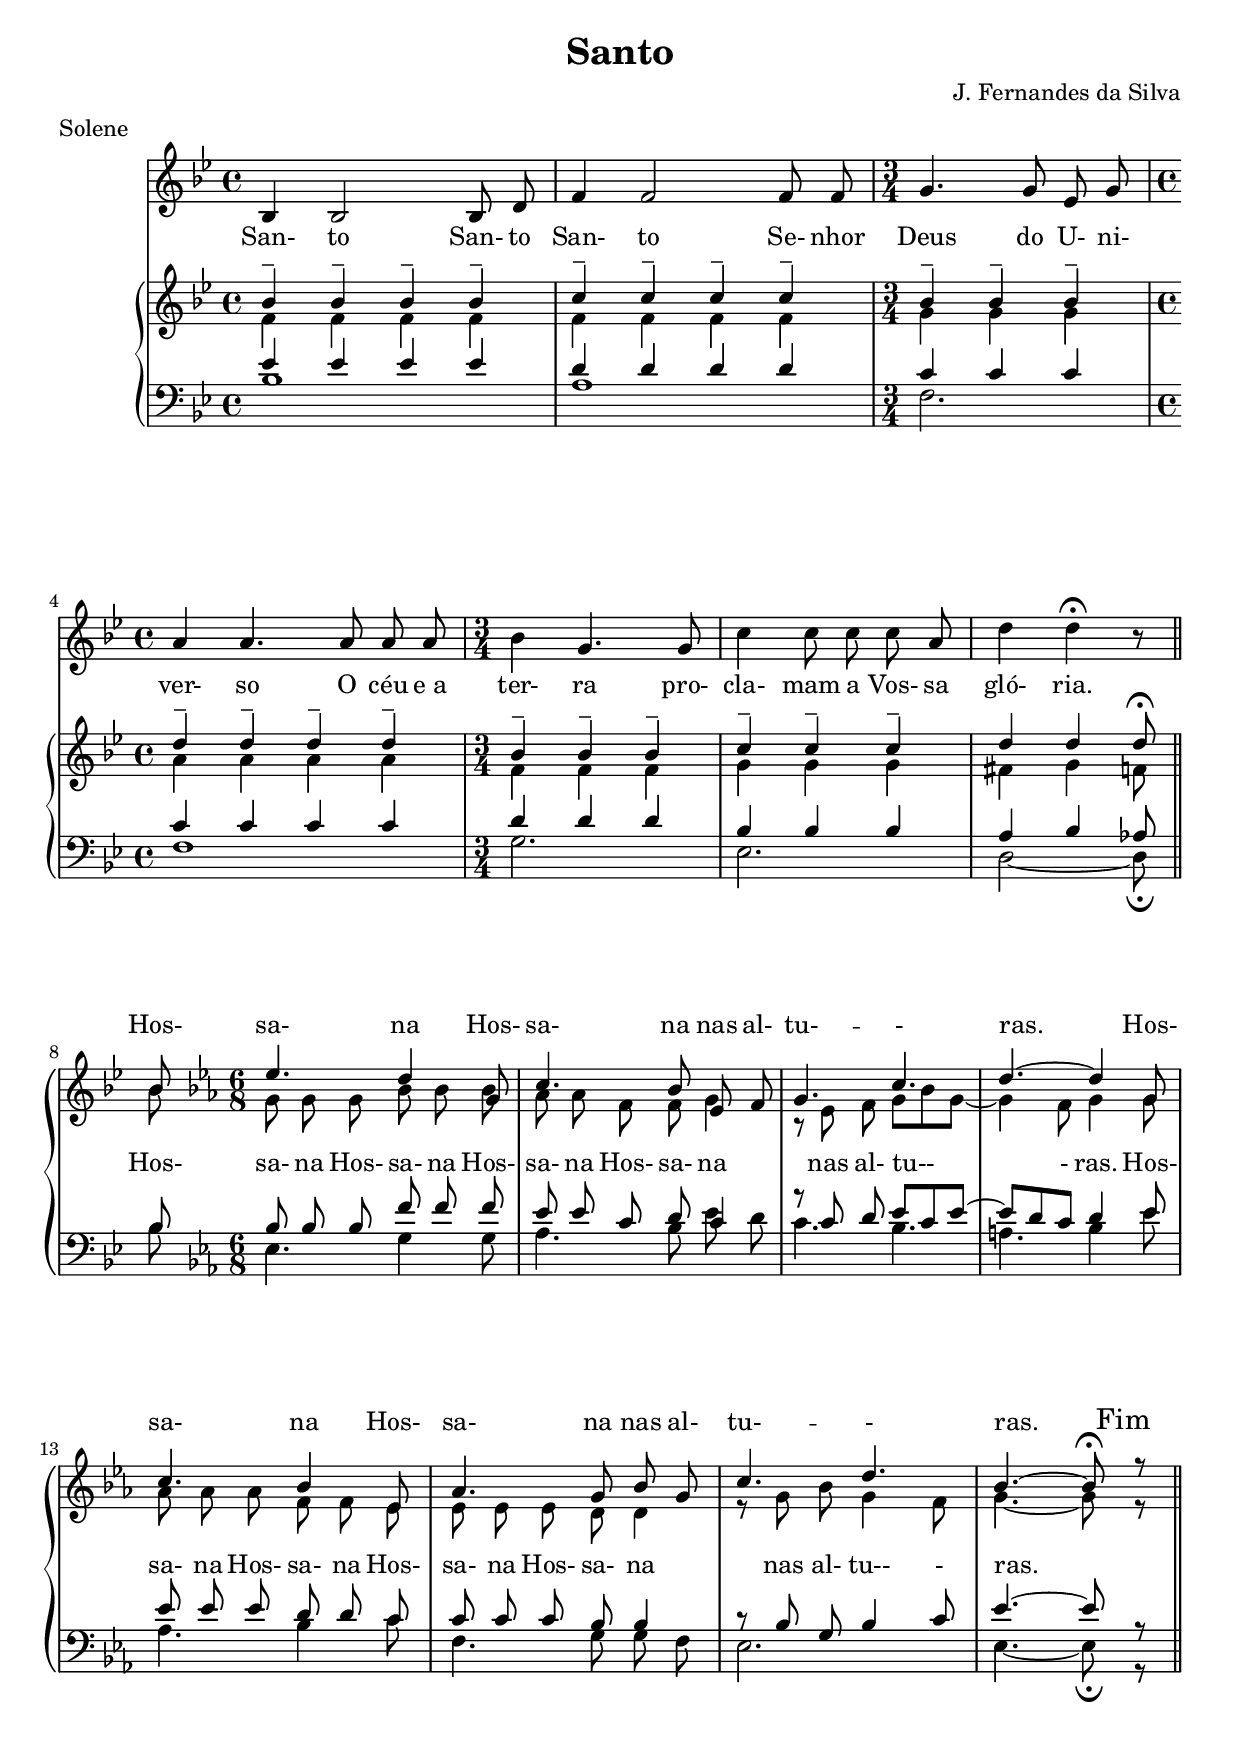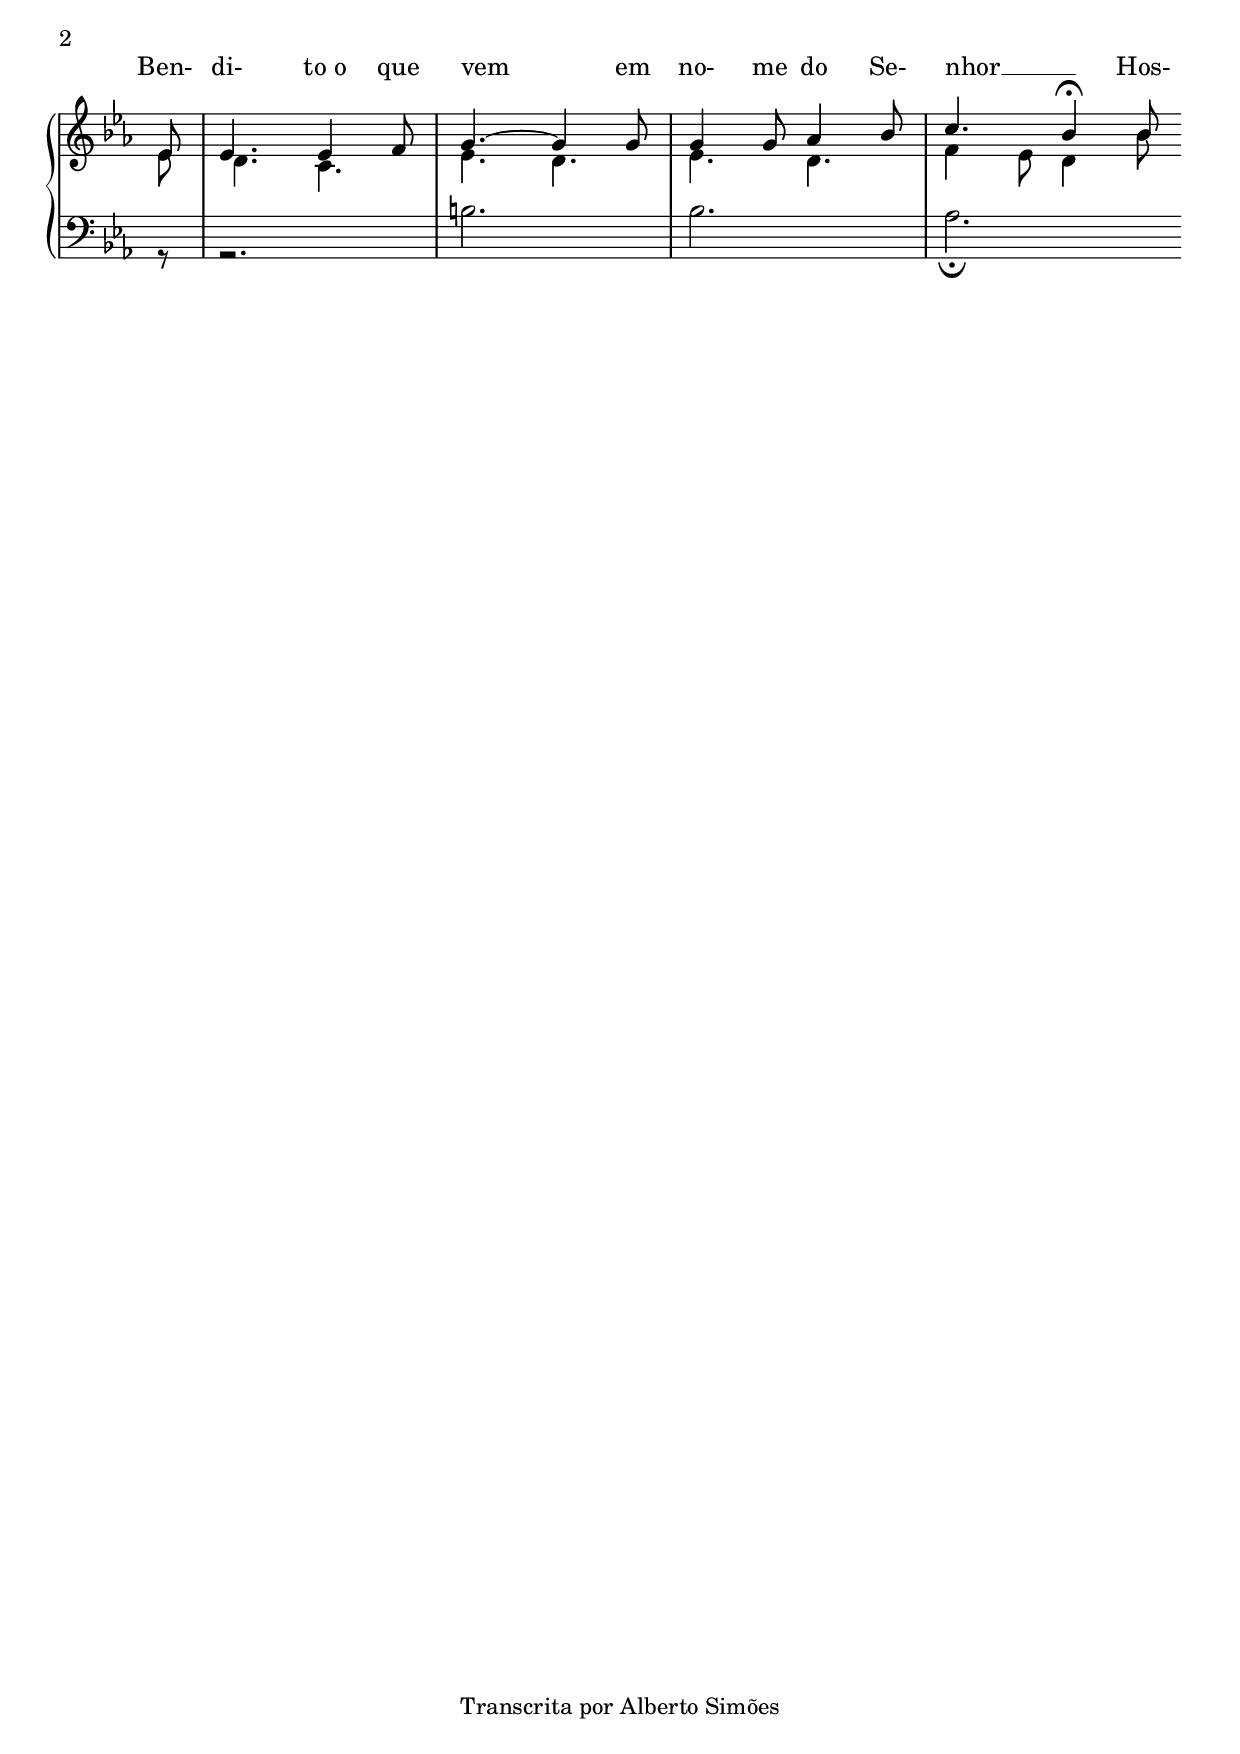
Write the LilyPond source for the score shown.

\version "2.14.0"

\header {
  title = "Santo"
  composer = "J. Fernandes da Silva"
  meter = "Solene"
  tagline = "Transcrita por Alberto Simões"

  ocasioes = "Santo"
  seccao   = "Santo"
}


global = {
  \key bes \major
  \time 4/4	
}

melody = \relative c' {
  \clef treble
  \global
  bes4 bes2 bes8 d
  f4 f2 f8 f8
  \time 3/4
  g4. g8 ees g 
  \time 4/4
  a4 a4. a8 a a
  \time 3/4
  bes4 g4. g8
  c4 c8 c c a
  
  \set Score.measureLength = #(ly:make-moment 5 8)
  d4 d\fermata r8
  \break
}

text = \lyricmode {
  San- to San- to San- to
  Se- nhor Deus do U- ni- ver- so
  O céu e_a ter- ra pro- cla- mam
  a Vos- sa gló- ria.
}

upperA = \relative c'' {
  \voiceOne
  \autoBeamOff

  bes4-- bes-- bes-- bes--
  c-- c-- c-- c--
  \time 3/4
  bes-- bes-- bes--
  \time 4/4
  d-- d-- d-- d--
  \time 3/4
  bes-- bes-- bes--
  c-- c-- c--
  \set Score.measureLength = #(ly:make-moment 5 8)
  d d d8\fermata

  \bar "||"
  \set Score.measureLength = #(ly:make-moment 1 8)
  bes
  \bar "|:"
  \key ees \major
  \time 6/8	
  ees4. d4 g,8
  c4. bes8 ees, f
  g4. c4.
  d4. ~ d4 g,8
  
                                % page
  c4. bes4 ees,8
  aes4. g8 bes g
  c4. d4.
  bes4. ~ bes8\fermata \mark "Fim" r8 \bar "||" ees,8
  
  ees4. ees4 f8
  g4. ~ g4 g8
  g4 g8 aes4 bes8
  c4. bes4\fermata bes8 \bar ":|"
}

upperB = \relative c' {
  \voiceTwo
  \autoBeamOff
  
  f4 f f f
  f f f f
  \time 3/4
  g g g
  \time 4/4
  a a a a
  \time 3/4
  f f f
  g g g
  \set Score.measureLength = #(ly:make-moment 5 8)
  fis g f8
  \bar "||"
  \set Score.measureLength = #(ly:make-moment 1 8)
  bes
  \key ees \major
  \time 6/8	
  g8 g g bes bes bes
  aes aes f f g4
  r8 ees f g[ bes g]~
  g4 f8 g4 g8
  
                                % page
  aes8 aes aes f f ees
  ees ees ees d d4
  r8 g bes g4 f8
  g4. ~ g8 r \bar "||" \break ees8
  
  d4. c4.
  ees4. d4.
  ees4. d4.
  f4 ees8 d4 bes'8
}

lowerA = \relative c' {
  \autoBeamOff
  
  ees4 ees ees ees
  d d d d
  \time 3/4
  c c c
  \time 4/4
  c c c c
  \time 3/4
  d d d
  bes bes bes
  \set Score.measureLength = #(ly:make-moment 5 8)
  a bes aes8
  \bar "||"
  \set Score.measureLength = #(ly:make-moment 1 8)
  bes
  \key ees \major
  \time 6/8	
  bes8 bes bes f' f f
  ees ees c d c4
  r8 c8 d ees[ c ees] ~
  ees[ d c] d4 ees8
  
                                % page
  ees ees ees d d c
  c c c bes bes4
  r8 bes8 g bes4 c8
  ees4. ~ ees8 r8 \bar "||" s8
  
  s2. s2.
  s2. s2.
}

lowerB = \relative c' {
  \autoBeamOff
  
  bes1
  a1
  \time 3/4
  f2.
  \time 4/4
  f1
  \time 3/4
  g2.
  ees2.
  d2 ~ d8\fermata
  \bar "||"
  
  bes'
  \key ees \major
  \time 6/8	
  ees,4. g4 g8
  aes4. bes8 ees d
  c4. bes4.
  a4. bes4 ees8
  
                                % page
  aes,4. bes4 c8
  f,4. g8 g f
  ees2.
  ees4. ~ ees8\fermata r8 \bar "||" r8
  
  r2. b'2. bes2. aes2.\fermata
}

upper = {	
  \clef treble
  \global << \new Voice = "sop" \upperA \\
             \new Voice = "cont" \upperB >>
}

lower = {  
  \clef bass  
  \global << \lowerA \\ \lowerB >>
}

sopr = \lyricmode {
  \repeat unfold 24 {\skip 4}
  Hos- sa- na Hos- sa- na nas al- tu- -- - ras.
  Hos- sa- na Hos- sa- na nas al- tu- -- - ras.
  Ben- di- to_o que vem
  em no- me do Se- nhor __ _ Hos-
}

contr = \lyricmode {
  \repeat unfold 24 {\skip 4}
  Hos- sa- na Hos- sa- na Hos- sa- na Hos- sa- na
  nas al- tu-- - ras.
  Hos- sa- na Hos- sa- na Hos- sa- na Hos- sa- na
  nas al- tu-- - ras.
}

\score {
  <<
    \new Voice = "mel" { \autoBeamOff \melody }
    \new Lyrics \lyricsto mel \text    
    \new PianoStaff <<
      \new Staff = "upper" \upper
      \new Staff = "lower" \lower
      \new Lyrics \with { alignAboveContext = "upper" }  {\lyricsto sop \sopr}
      \new Lyrics \with { alignAboveContext = "lower" }  {\lyricsto cont \contr}	
    >>
  >>
  \layout {
    \context { \Staff \RemoveEmptyStaves }
  }
  \midi { }
}


